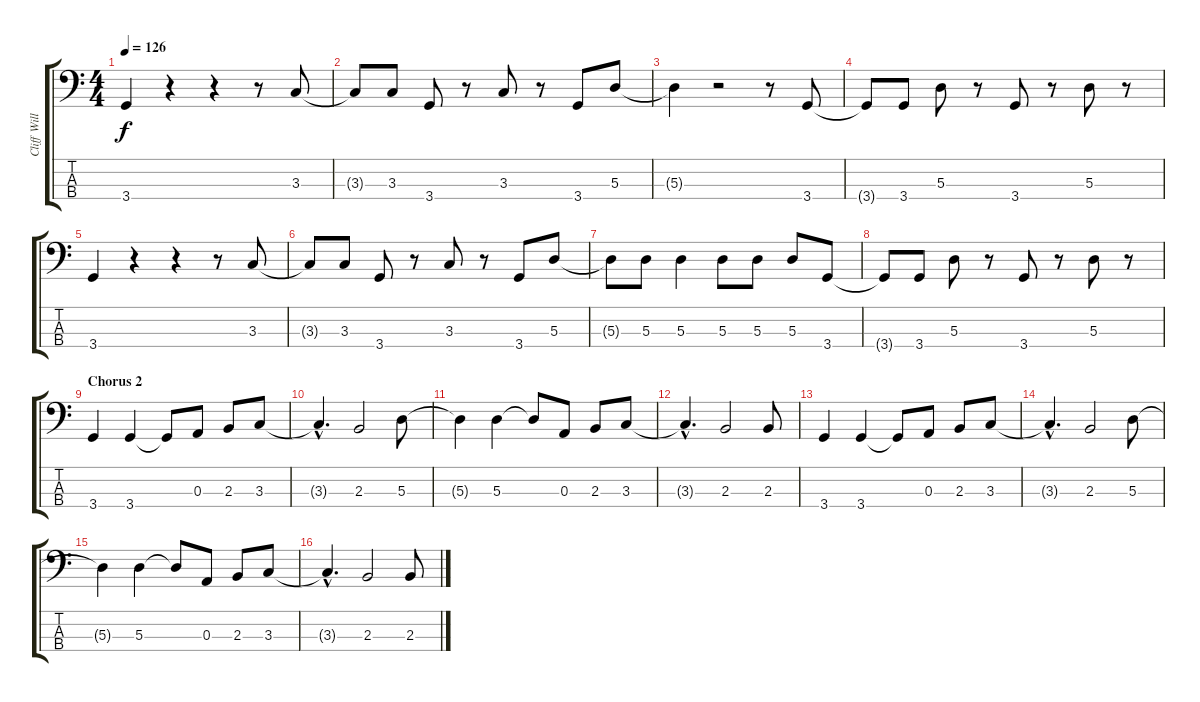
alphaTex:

\track ("Cliff Willians (Bass)" "Cliff Will") {instrument electricbasspick}
\staff {score tabs}
\tuning (G2 D2 A1 E1) {hide}
\ts (4 4)
\tempo 126
\clef f4
\ks c
3.4.4{dy f} r.4 r.4 r.8 3.3.8 |
3.3{t}.8 3.3.8 3.4.8 r.8 3.3.8 r.8 3.4.8 5.3.8 |
5.3{t}.4 r.2 r.8 3.4.8 |
3.4{t}.8 3.4.8 5.3.8 r.8 3.4.8 r.8 5.3.8 r.8 |
3.4.4 r.4 r.4 r.8 3.3.8 |
3.3{t}.8 3.3.8 3.4.8 r.8 3.3.8 r.8 3.4.8 5.3.8 |
5.3{t}.8 5.3.8 5.3.4 5.3.8 5.3.8 5.3.8 3.4.8 |
3.4{t}.8 3.4.8 5.3.8 r.8 3.4.8 r.8 5.3.8 r.8 |
\section ("" "Chorus 2")
3.4.4 3.4.4 3.4{t}.8 0.3.8 2.3.8 3.3.8 |
3.3{hac t}.4{d} 2.3.2 5.3.8 |
5.3{t}.4 5.3.4 5.3{t}.8 0.3.8 2.3.8 3.3.8 |
3.3{hac t}.4{d} 2.3.2 2.3.8 |
3.4.4 3.4.4 3.4{t}.8 0.3.8 2.3.8 3.3.8 |
3.3{hac t}.4{d} 2.3.2 5.3.8 |
5.3{t}.4 5.3.4 5.3{t}.8 0.3.8 2.3.8 3.3.8 |
3.3{hac t}.4{d} 2.3.2 2.3.8
